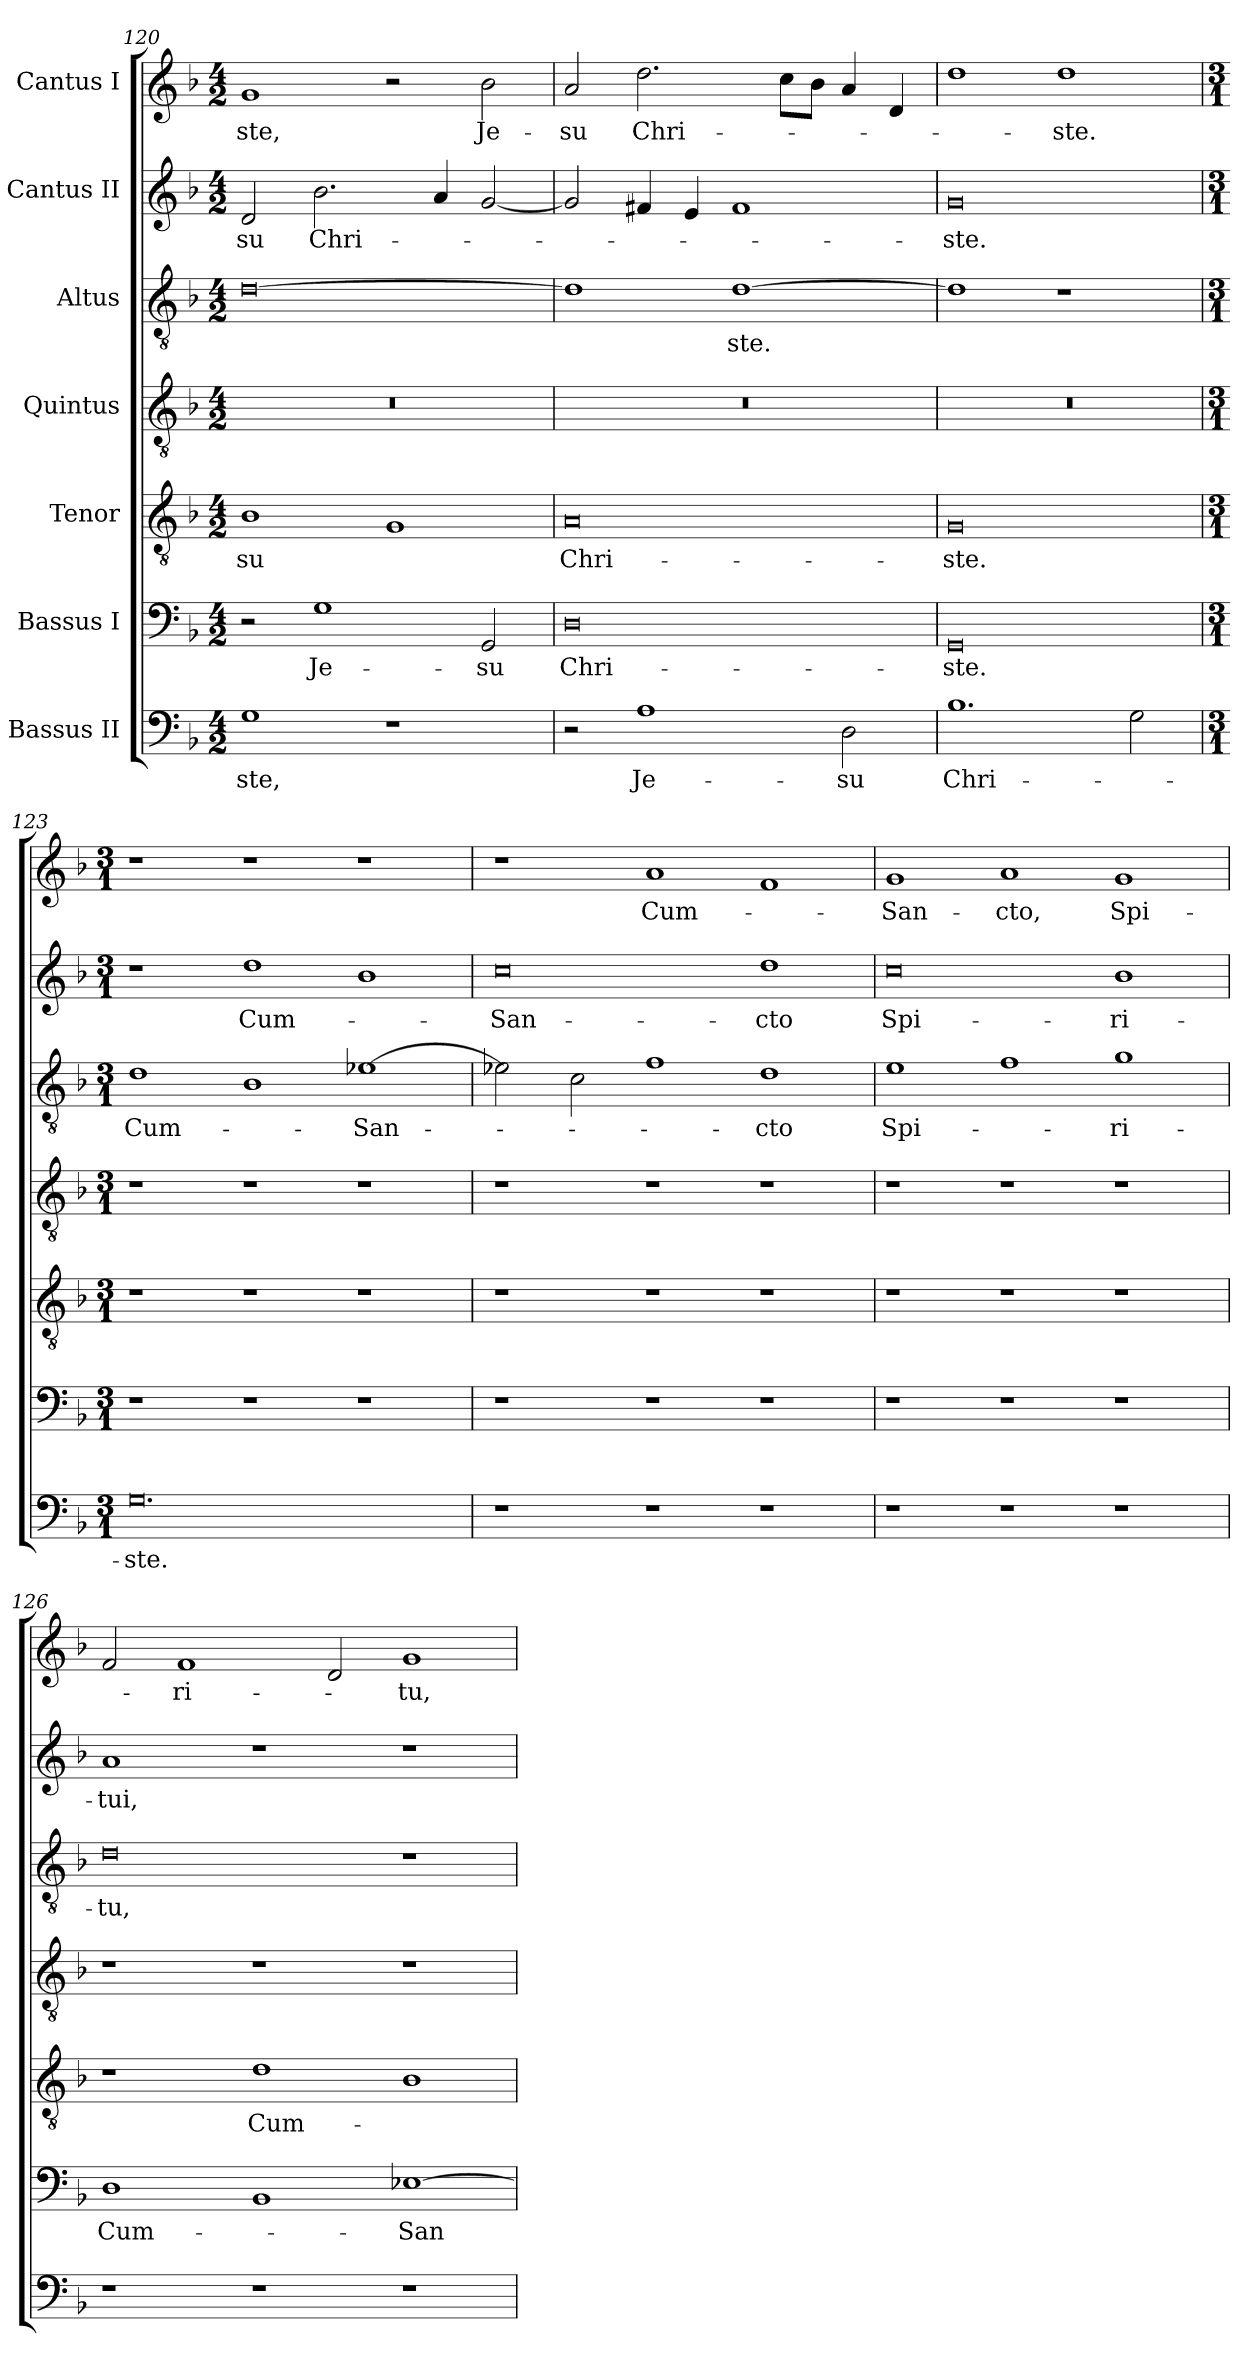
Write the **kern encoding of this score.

**kern	**text	**kern	**text	**kern	**text	**kern	**kern	**text	**kern	**text	**kern	**text
*part7	*part7	*part6	*part6	*part5	*part5	*part4	*part3	*part3	*part2	*part2	*part1	*part1
*staff7	*staff7	*staff6	*staff6	*staff5	*staff5	*staff4	*staff3	*staff3	*staff2	*staff2	*staff1	*staff1
*I"Bassus II	*	*I"Bassus I	*	*I"Tenor	*	*I"Quintus	*I"Altus	*	*I"Cantus II	*	*I"Cantus I	*
*clefF4	*	*clefF4	*	*clefGv2	*	*clefGv2	*clefGv2	*	*clefG2	*	*clefG2	*
*k[b-]	*	*k[b-]	*	*k[b-]	*	*k[b-]	*k[b-]	*	*k[b-]	*	*k[b-]	*
*M4/2	*	*M4/2	*	*M4/2	*	*M4/2	*M4/2	*	*M4/2	*	*M4/2	*
=120	=120	=120	=120	=120	=120	=120	=120	=120	=120	=120	=120	=120
1G\	-ste,	2r	.	1B-\	-su	0r	[0d\	.	2d/	-su	1g/	-ste,
.	.	1G\	Je-	.	.	.	.	.	2.b-\	Chri-	.	.
1r	.	.	.	1G/	.	.	.	.	.	.	2r	.
.	.	.	.	.	.	.	.	.	4a/	.	.	.
.	.	2GG/	-su	.	.	.	.	.	[2g/	.	2b-\	Je-
=121	=121	=121	=121	=121	=121	=121	=121	=121	=121	=121	=121	=121
2r	.	0D\	Chri-	0A/	Chri-	0r	1d\]	.	2g/]	.	2a/	-su
1A\	Je-	.	.	.	.	.	.	.	4f#X/	.	2.dd\	Chri-
.	.	.	.	.	.	.	.	.	4e/	.	.	.
.	.	.	.	.	.	.	[1d\	-ste.	1f#/	.	.	.
.	.	.	.	.	.	.	.	.	.	.	8cc\L	.
.	.	.	.	.	.	.	.	.	.	.	8b-\J	.
2D\	-su	.	.	.	.	.	.	.	.	.	4a/	.
.	.	.	.	.	.	.	.	.	.	.	4d/	.
=122	=122	=122	=122	=122	=122	=122	=122	=122	=122	=122	=122	=122
1.B-\	Chri-	0GG/	-ste.	0G/	-ste.	0r	1d\]	.	0g/	-ste.	1dd\	.
.	.	.	.	.	.	.	1r	.	.	.	1dd\	-ste.
2G\	.	.	.	.	.	.	.	.	.	.	.	.
=123	=123	=123	=123	=123	=123	=123	=123	=123	=123	=123	=123	=123
*M3/1	*	*M3/1	*	*M3/1	*	*M3/1	*M3/1	*	*M3/1	*	*M3/1	*
0.G\	-ste.	1r	.	1r	.	1r	1d\	Cum-	1r	.	1r	.
.	.	1r	.	1r	.	1r	1B-\	.	1dd\	Cum-	1r	.
.	.	1r	.	1r	.	1r	[1e-X\	San-	1b-\	.	1r	.
=124	=124	=124	=124	=124	=124	=124	=124	=124	=124	=124	=124	=124
1r	.	1r	.	1r	.	1r	2e-X\]	.	0cc\	San-	1r	.
.	.	.	.	.	.	.	2c\	.	.	.	.	.
1r	.	1r	.	1r	.	1r	1f\	.	.	.	1a/	Cum-
1r	.	1r	.	1r	.	1r	1d\	-cto	1dd\	-cto	1f/	.
=125	=125	=125	=125	=125	=125	=125	=125	=125	=125	=125	=125	=125
1r	.	1r	.	1r	.	1r	1e\	Spi-	0cc\	Spi-	1g/	San-
1r	.	1r	.	1r	.	1r	1f\	.	.	.	1a/	-cto,
1r	.	1r	.	1r	.	1r	1g\	-ri-	1b-\	-ri-	1g/	Spi-
=126	=126	=126	=126	=126	=126	=126	=126	=126	=126	=126	=126	=126
1r	.	1D\	Cum-	1r	.	1r	0d\	-tu,	1a/	-tui,	2f/	.
.	.	.	.	.	.	.	.	.	.	.	1f/	-ri-
1r	.	1BB-/	.	1d\	Cum-	1r	.	.	1r	.	.	.
.	.	.	.	.	.	.	.	.	.	.	2d/	.
1r	.	[1E-X\	San-	1B-\	.	1r	1r	.	1r	.	1g/	-tu,
=	=	=	=	=	=	=	=	=	=	=	=	=
*-	*-	*-	*-	*-	*-	*-	*-	*-	*-	*-	*-	*-
